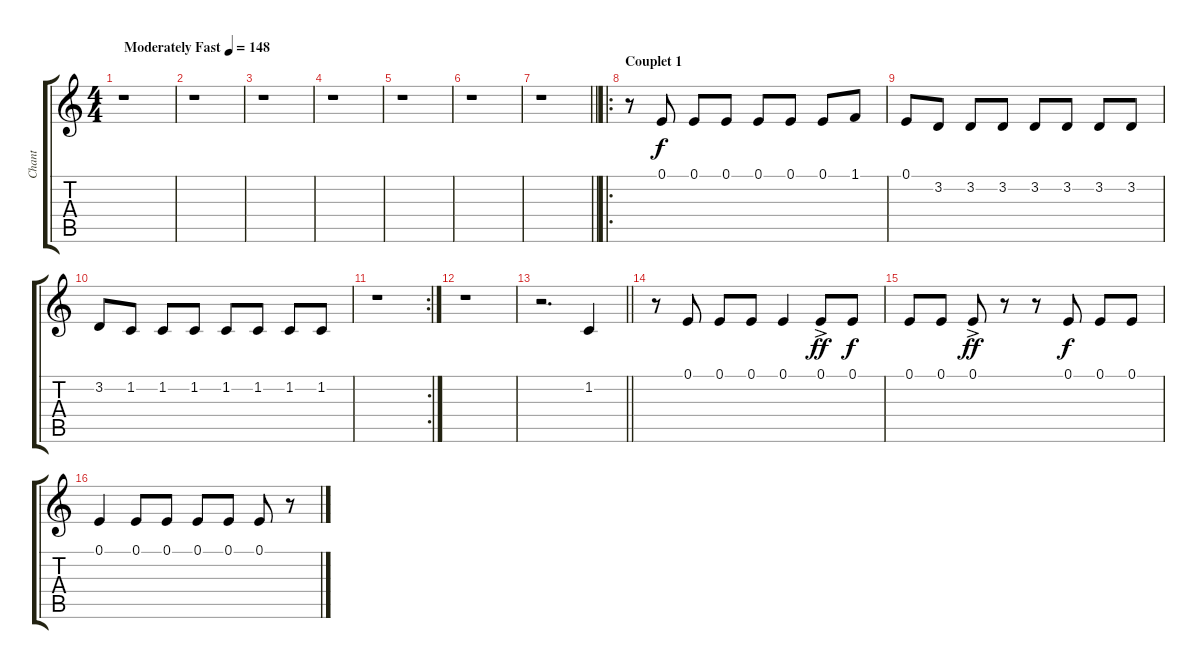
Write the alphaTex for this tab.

\track ("Chant" "Chant") {instrument clarinet}
\staff {score tabs}
\tuning (E4 B3 G3 D3 A2 E2) {hide}
\ts (4 4)
\tempo (148 "Moderately Fast")
\clef g2
\ks c
r.1{dy f instrument clarinet} |
r.1 |
r.1 |
r.1 |
r.1 |
r.1 |
\barLineRight lightlight
r.1 |
\ro
\section ("" "Couplet 1")
r.8 0.1.8 0.1.8 0.1.8 0.1.8 0.1.8 0.1.8 1.1.8 |
0.1.8 3.2.8 3.2.8 3.2.8 3.2.8 3.2.8 3.2.8 3.2.8 |
3.2.8 1.2.8 1.2.8 1.2.8 1.2.8 1.2.8 1.2.8 1.2.8 |
\rc 2
r.1 |
r.1 |
\barLineRight lightlight
r.2{d} 1.2.4 |
r.8 0.1.8 0.1.8 0.1.8 0.1.4 0.1{ac}.8{dy ff} 0.1.8{dy f} |
0.1.8 0.1.8 0.1{ac}.8{dy ff} r.8 r.8 0.1.8{dy f} 0.1.8 0.1.8 |
0.1.4 0.1.8 0.1.8 0.1.8 0.1.8 0.1.8 r.8
